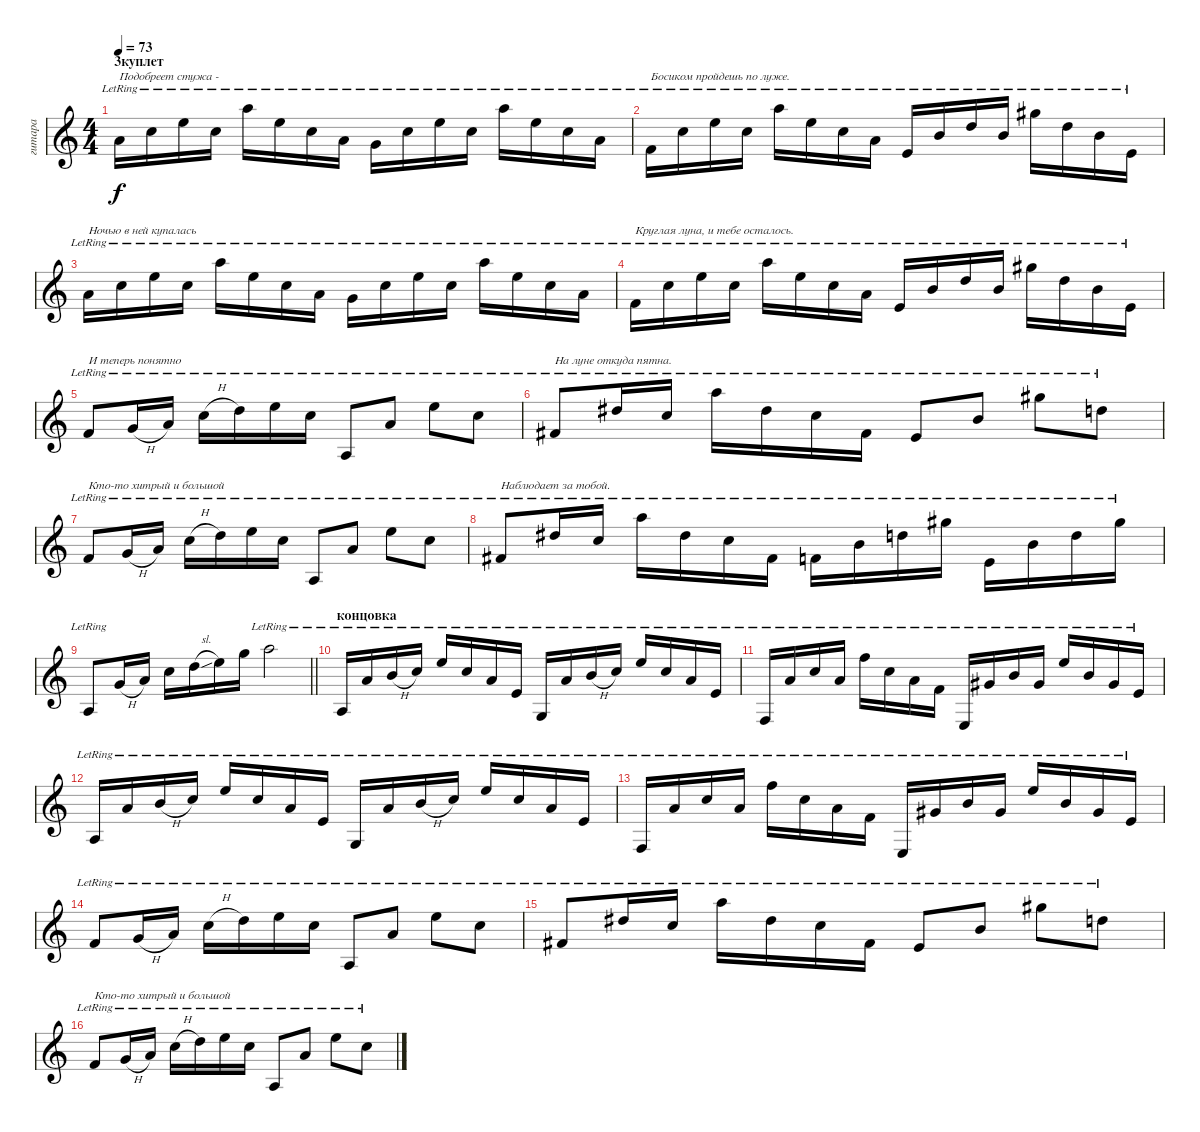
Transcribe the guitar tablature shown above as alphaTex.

\track ("гитара" "гитара") {instrument acousticguitarsteel}
\staff {score}
\tuning (E4 B3 G3 D3 A2 E2) {hide}
\ts (4 4)
\section ("" "3куплет")
\tempo 73
\clef g2
\ks c
7.4{lr}.16{txt "Подобреет стужа -" dy f} 5.3{lr}.16 5.2{lr}.16 5.3{lr}.16 5.1{lr}.16 5.2{lr}.16 5.3{lr}.16 7.4{lr}.16 5.4{lr}.16 5.3{lr}.16 5.2{lr}.16 5.3{lr}.16 5.1{lr}.16 5.2{lr}.16 5.3{lr}.16 7.4{lr}.16 |
3.4{lr}.16{txt "Босиком пройдешь по луже."} 5.3{lr}.16 5.2{lr}.16 5.3{lr}.16 5.1{lr}.16 5.2{lr}.16 5.3{lr}.16 7.4{lr}.16 2.4{lr}.16 4.3{lr}.16 3.2{lr}.16 4.3{lr}.16 4.1{lr}.16 3.2{lr}.16 4.3{lr}.16 2.4{lr}.16 |
7.4{lr}.16{txt "Ночью в ней купалась"} 5.3{lr}.16 5.2{lr}.16 5.3{lr}.16 5.1{lr}.16 5.2{lr}.16 5.3{lr}.16 7.4{lr}.16 5.4{lr}.16 5.3{lr}.16 5.2{lr}.16 5.3{lr}.16 5.1{lr}.16 5.2{lr}.16 5.3{lr}.16 7.4{lr}.16 |
3.4{lr}.16{txt "Круглая луна, и тебе осталось."} 5.3{lr}.16 5.2{lr}.16 5.3{lr}.16 5.1{lr}.16 5.2{lr}.16 5.3{lr}.16 7.4{lr}.16 2.4{lr}.16 4.3{lr}.16 3.2{lr}.16 4.3{lr}.16 4.1{lr}.16 3.2{lr}.16 4.3{lr}.16 2.4{lr}.16 |
3.4{lr}.8{txt "И теперь понятно"} 0.3{h lr}.16 2.3{lr}.16 1.2{h lr}.16 3.2{lr}.16 0.1{lr}.16 1.2{lr}.16 0.5{lr}.8 2.3{lr}.8 0.1{lr}.8 1.2{lr}.8 |
4.4{lr}.8{txt "На луне откуда пятна."} 4.2{lr}.16 5.3{lr}.16 5.1{lr}.16 4.2{lr}.16 5.3{lr}.16 4.4{lr}.16 2.4{lr}.8 4.3{lr}.8 4.1{lr}.8 3.2{lr}.8 |
3.4{lr}.8{txt "Кто-то хитрый и большой"} 0.3{h lr}.16 2.3{lr}.16 1.2{h lr}.16 3.2{lr}.16 0.1{lr}.16 1.2{lr}.16 0.5{lr}.8 2.3{lr}.8 0.1{lr}.8 1.2{lr}.8 |
4.4{lr}.8{txt "Наблюдает за тобой."} 4.2{lr}.16 5.3{lr}.16 5.1{lr}.16 4.2{lr}.16 5.3{lr}.16 4.4{lr}.16 3.4{lr}.16 4.3{lr}.16 3.2{lr}.16 4.1{lr}.16 2.4{lr}.16 4.3{lr}.16 3.2{lr}.16 4.1{lr}.16 |
\barLineRight lightlight
0.5{lr}.8 0.3{h}.16 2.3.16 1.2.16 3.2{sl}.16 5.2.16 3.1.16 5.1{lr}.2 |
\section ("" "концовка")
0.5{lr}.16 2.3{lr}.16 0.2{h lr}.16 1.2{lr}.16 0.1{lr}.16 1.2{lr}.16 2.3{lr}.16 2.4{lr}.16 3.6{lr}.16 2.3{lr}.16 0.2{h lr}.16 1.2{lr}.16 0.1{lr}.16 1.2{lr}.16 2.3{lr}.16 2.4{lr}.16 |
1.6{lr}.16 2.3{lr}.16 1.2{lr}.16 2.3{lr}.16 1.1{lr}.16 1.2{lr}.16 2.3{lr}.16 3.4{lr}.16 0.6{lr}.16 1.3{lr}.16 0.2{lr}.16 1.3{lr}.16 0.1{lr}.16 0.2{lr}.16 1.3{lr}.16 2.4{lr}.16 |
0.5{lr}.16 2.3{lr}.16 0.2{h lr}.16 1.2{lr}.16 0.1{lr}.16 1.2{lr}.16 2.3{lr}.16 2.4{lr}.16 3.6{lr}.16 2.3{lr}.16 0.2{h lr}.16 1.2{lr}.16 0.1{lr}.16 1.2{lr}.16 2.3{lr}.16 2.4{lr}.16 |
1.6{lr}.16 2.3{lr}.16 1.2{lr}.16 2.3{lr}.16 1.1{lr}.16 1.2{lr}.16 2.3{lr}.16 3.4{lr}.16 0.6{lr}.16 1.3{lr}.16 0.2{lr}.16 1.3{lr}.16 0.1{lr}.16 0.2{lr}.16 1.3{lr}.16 2.4{lr}.16 |
3.4{lr}.8 0.3{h lr}.16 2.3{lr}.16 1.2{h lr}.16 3.2{lr}.16 0.1{lr}.16 1.2{lr}.16 0.5{lr}.8 2.3{lr}.8 0.1{lr}.8 1.2{lr}.8 |
4.4{lr}.8 4.2{lr}.16 5.3{lr}.16 5.1{lr}.16 4.2{lr}.16 5.3{lr}.16 4.4{lr}.16 2.4{lr}.8 4.3{lr}.8 4.1{lr}.8 3.2{lr}.8 |
3.4{lr}.8{txt "Кто-то хитрый и большой"} 0.3{h lr}.16 2.3{lr}.16 1.2{h lr}.16 3.2{lr}.16 0.1{lr}.16 1.2{lr}.16 0.5{lr}.8 2.3{lr}.8 0.1{lr}.8 1.2{lr}.8
